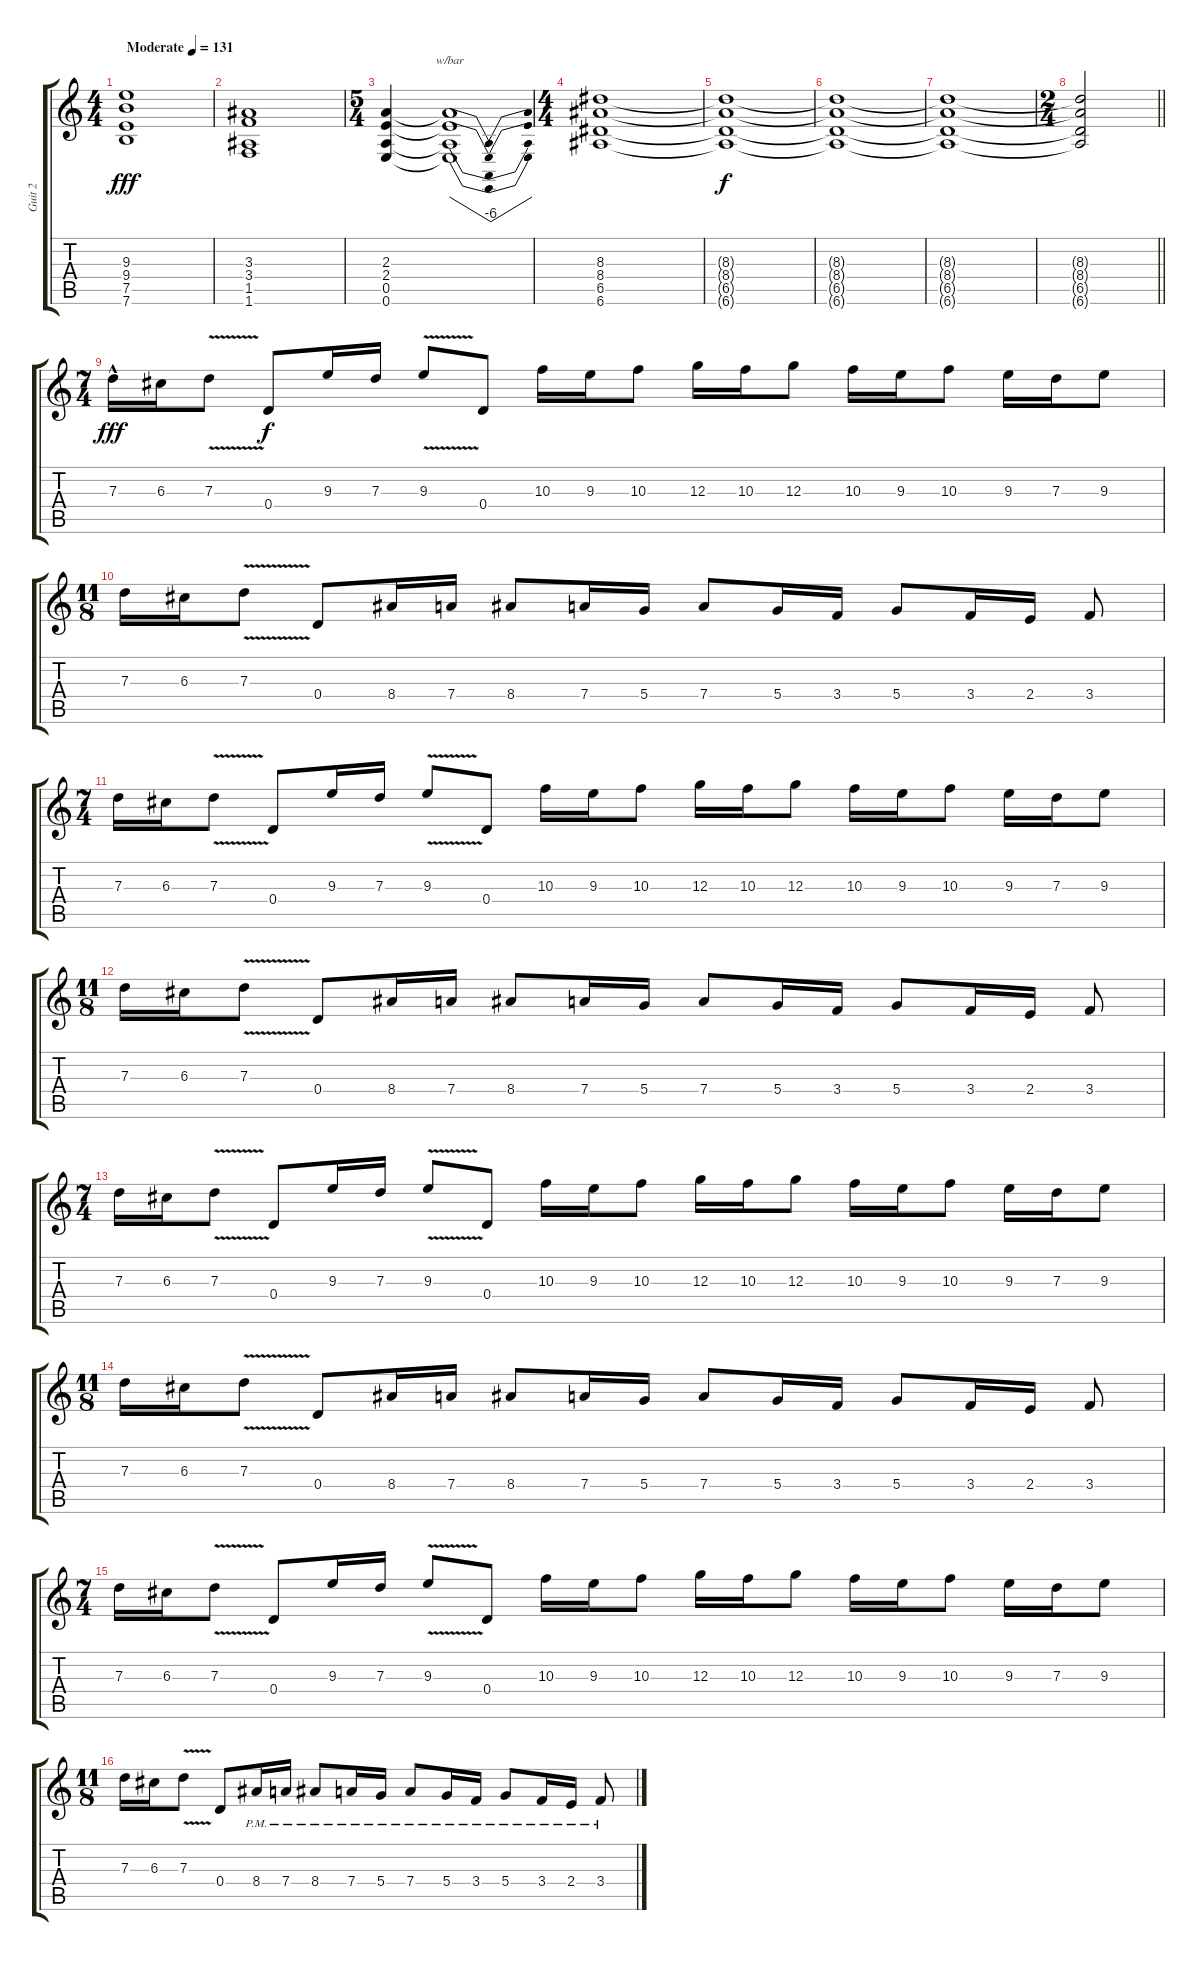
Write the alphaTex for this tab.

\track ("Guit 2" "Guit 2") {instrument distortionguitar}
\staff {score tabs}
\tuning (E4 B3 G3 D3 A2 E2) {hide}
\ts (4 4)
\tempo (131 "Moderate")
\clef g2
\ks c
(9.3 9.4 7.5 7.6).1{dy fff instrument distortionguitar} |
(3.3 3.4 1.5 1.6).1 |
\ts (5 4)
(2.3 2.4 0.5 0.6).4 (2.3{t} 2.4{t} 0.5{t} 0.6{t}).1{tbe (dip default 0 0 14 -24 60 0)} |
\ts (4 4)
(8.3 8.4 6.5 6.6).1 |
(8.3{t} 8.4{t} 6.5{t} 6.6{t}).1{dy f} |
(8.3{t} 8.4{t} 6.5{t} 6.6{t}).1 |
(8.3{t} 8.4{t} 6.5{t} 6.6{t}).1 |
\ts (2 4)
\barLineRight lightlight
(8.3{t} 8.4{t} 6.5{t} 6.6{t}).2 |
\ts (7 4)
7.3{hac}.16{dy fff} 6.3.16 7.3{v}.8 0.4.8{dy f} 9.3.16 7.3.16 9.3{v}.8 0.4.8 10.3.16 9.3.16 10.3.8 12.3.16 10.3.16 12.3.8 10.3.16 9.3.16 10.3.8 9.3.16 7.3.16 9.3.8 |
\ts (11 8)
7.3.16 6.3.16 7.3{v}.8 0.4.8 8.4.16 7.4.16 8.4.8 7.4.16 5.4.16 7.4.8 5.4.16 3.4.16 5.4.8 3.4.16 2.4.16 3.4.8 |
\ts (7 4)
7.3.16 6.3.16 7.3{v}.8 0.4.8 9.3.16 7.3.16 9.3{v}.8 0.4.8 10.3.16 9.3.16 10.3.8 12.3.16 10.3.16 12.3.8 10.3.16 9.3.16 10.3.8 9.3.16 7.3.16 9.3.8 |
\ts (11 8)
7.3.16 6.3.16 7.3{v}.8 0.4.8 8.4.16 7.4.16 8.4.8 7.4.16 5.4.16 7.4.8 5.4.16 3.4.16 5.4.8 3.4.16 2.4.16 3.4.8 |
\ts (7 4)
7.3.16 6.3.16 7.3{v}.8 0.4.8 9.3.16 7.3.16 9.3{v}.8 0.4.8 10.3.16 9.3.16 10.3.8 12.3.16 10.3.16 12.3.8 10.3.16 9.3.16 10.3.8 9.3.16 7.3.16 9.3.8 |
\ts (11 8)
7.3.16 6.3.16 7.3{v}.8 0.4.8 8.4.16 7.4.16 8.4.8 7.4.16 5.4.16 7.4.8 5.4.16 3.4.16 5.4.8 3.4.16 2.4.16 3.4.8 |
\ts (7 4)
7.3.16 6.3.16 7.3{v}.8 0.4.8 9.3.16 7.3.16 9.3{v}.8 0.4.8 10.3.16 9.3.16 10.3.8 12.3.16 10.3.16 12.3.8 10.3.16 9.3.16 10.3.8 9.3.16 7.3.16 9.3.8 |
\ts (11 8)
7.3.16 6.3.16 7.3{v}.8 0.4.8 8.4{pm}.16 7.4{pm}.16 8.4{pm}.8 7.4{pm}.16 5.4{pm}.16 7.4{pm}.8 5.4{pm}.16 3.4{pm}.16 5.4{pm}.8 3.4{pm}.16 2.4{pm}.16 3.4{pm}.8
